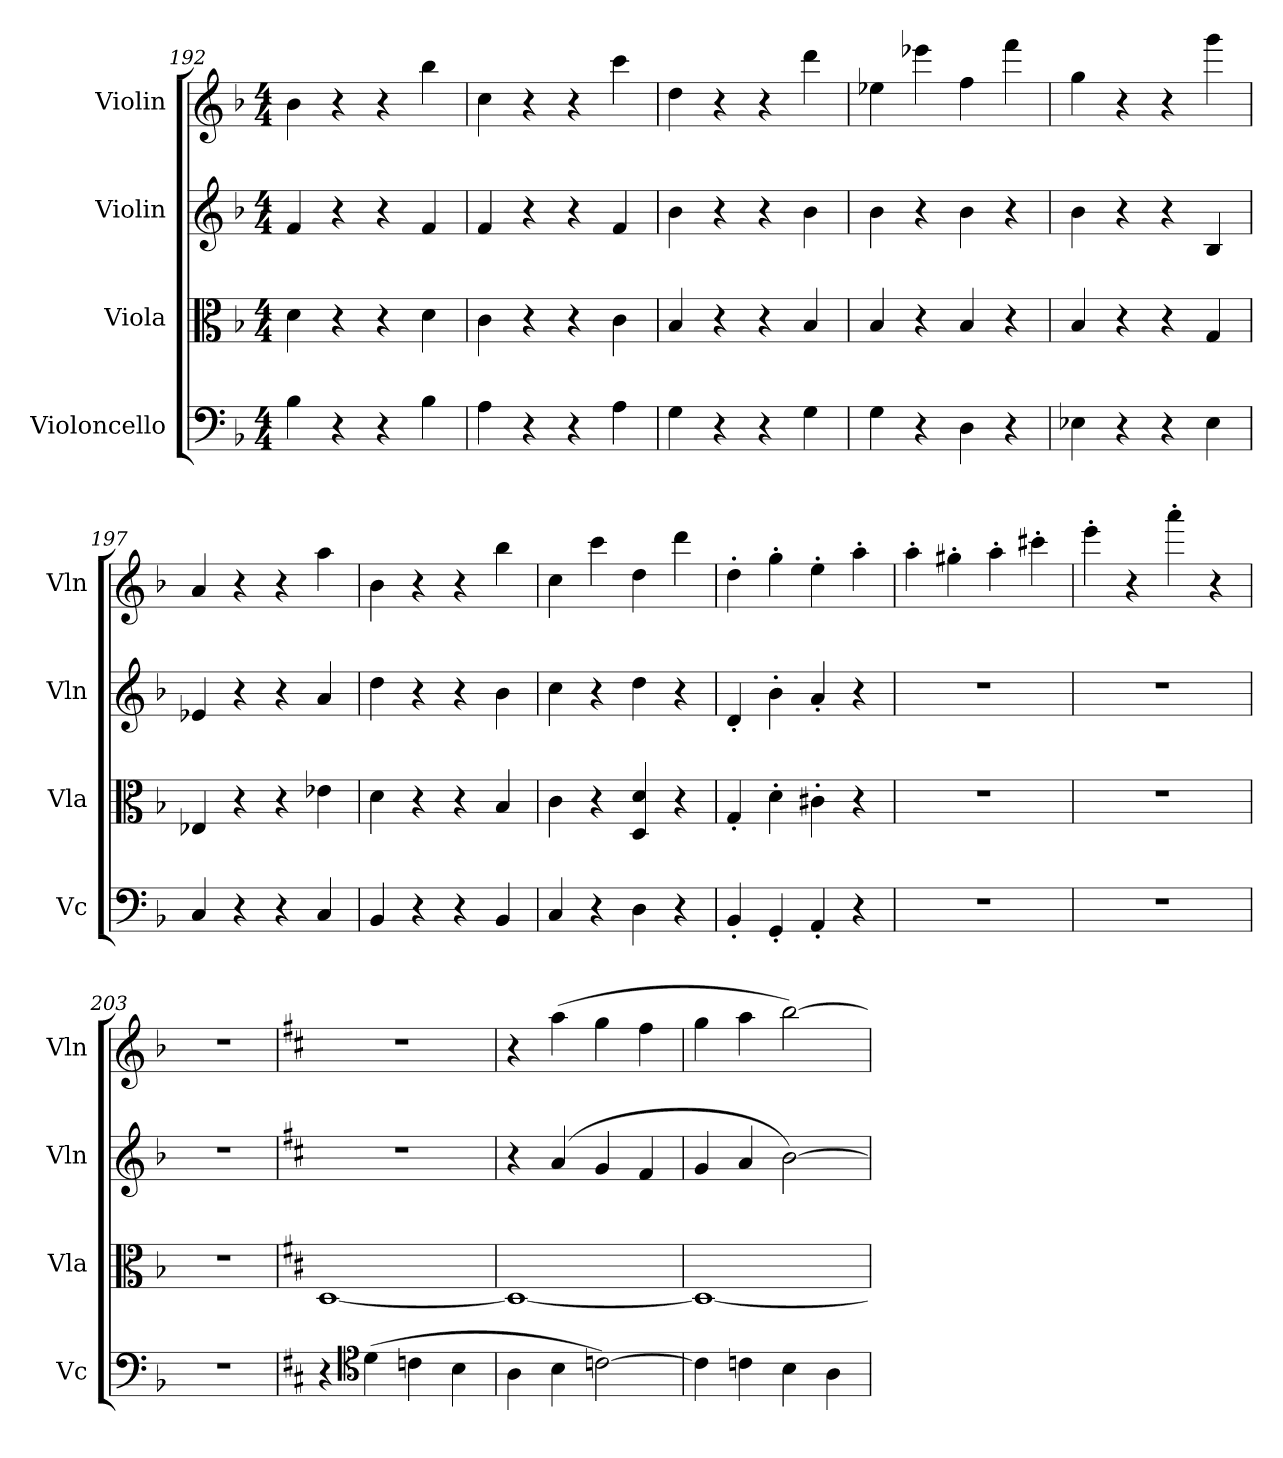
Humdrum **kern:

**kern	**kern	**kern	**kern
*part4	*part3	*part2	*part1
*staff4	*staff3	*staff2	*staff1
*I"Violoncello	*I"Viola	*I"Violin	*I"Violin
*I'Vc	*I'Vla	*I'Vln	*I'Vln
*clefF4	*clefC3	*clefG2	*clefG2
*k[b-]	*k[b-]	*k[b-]	*k[b-]
*M4/4	*M4/4	*M4/4	*M4/4
=192	=192	=192	=192
4B-\	4d\	4f/	4b-\
4r	4r	4r	4r
4r	4r	4r	4r
4B-\	4d\	4f/	4bb-\
=193	=193	=193	=193
4A\	4c\	4f/	4cc\
4r	4r	4r	4r
4r	4r	4r	4r
4A\	4c\	4f/	4ccc\
=194	=194	=194	=194
4G\	4B-/	4b-\	4dd\
4r	4r	4r	4r
4r	4r	4r	4r
4G\	4B-/	4b-\	4ddd\
=195	=195	=195	=195
4G\	4B-/	4b-\	4ee-X\
4r	4r	4r	4eee-X\
4D\	4B-/	4b-\	4ff\
4r	4r	4r	4fff\
=196	=196	=196	=196
4E-X\	4B-/	4b-\	4gg\
4r	4r	4r	4r
4r	4r	4r	4r
4E-\	4G/	4B-/	4ggg\
=197	=197	=197	=197
4C/	4E-X/	4e-X/	4a/
4r	4r	4r	4r
4r	4r	4r	4r
4C/	4e-X\	4a/	4aa\
=198	=198	=198	=198
4BB-/	4d\	4dd\	4b-\
4r	4r	4r	4r
4r	4r	4r	4r
4BB-/	4B-/	4b-\	4bb-\
=199	=199	=199	=199
4C/	4c\	4cc\	4cc\
4r	4r	4r	4ccc\
4D\	4D/ 4d/	4dd\	4dd\
4r	4r	4r	4ddd\
=200	=200	=200	=200
4BB-'/	4G'/	4d'/	4dd'\
4GG'/	4d'\	4b-'\	4gg'\
4AA'/	4c#X'\	4a'/	4ee'\
4r	4r	4r	4aa'\
=201	=201	=201	=201
1r	1r	1r	4aa'\
.	.	.	4gg#X'\
.	.	.	4aa'\
.	.	.	4ccc#X'\
=202	=202	=202	=202
1r	1r	1r	4eee'\
.	.	.	4r
.	.	.	4aaa'\
.	.	.	4r
=203	=203	=203	=203
1r	1r	1r	1r
=204	=204	=204	=204
*k[f#c#]	*k[f#c#]	*k[f#c#]	*k[f#c#]
4r	[1D	1r	1r
*clefC4	*	*	*
(4d\	.	.	.
4cn\	.	.	.
4B\	.	.	.
=205	=205	=205	=205
4A\	1D_	4r	4r
4B\	.	(4a/	(4aa\
[2cn\)	.	4g/	4gg\
.	.	4f#/	4ff#\
=206	=206	=206	=206
4c\]	1D_	4g/	4gg\
4cn\	.	4a/	4aa\
4B\	.	[2b\)	[2bb\)
4A\	.	.	.
=	=	=	=
*-	*-	*-	*-
